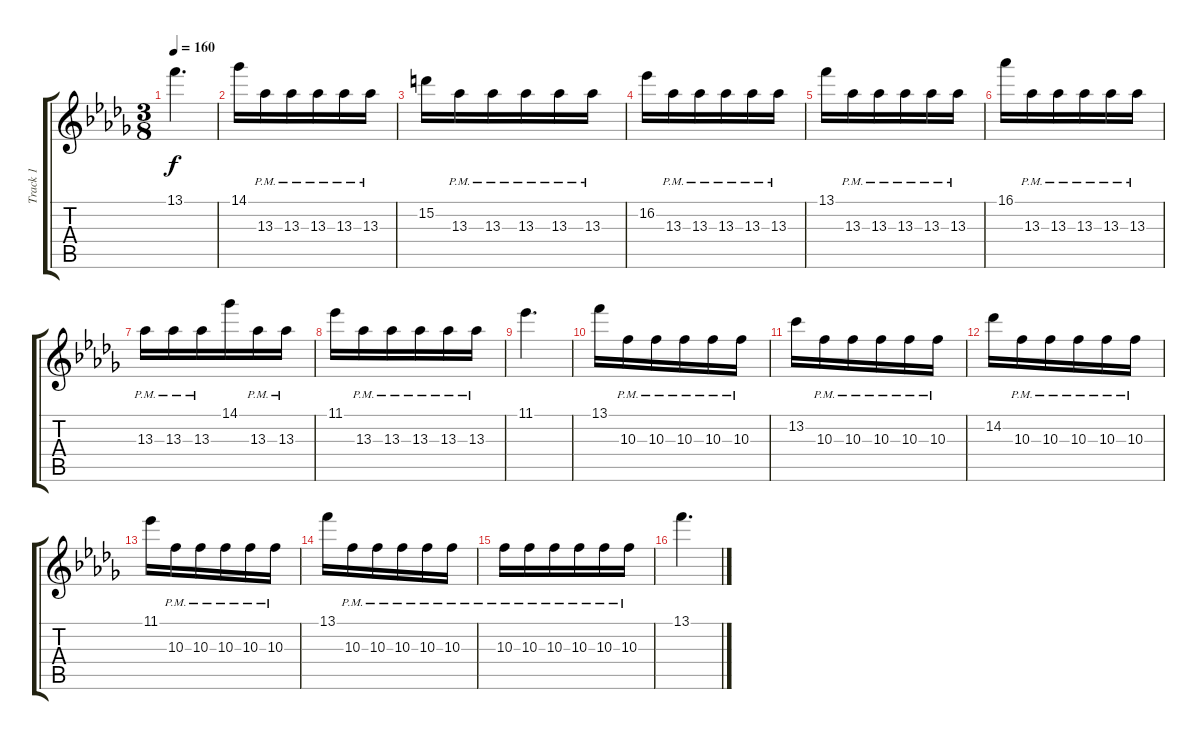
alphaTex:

\track ("Track 1" "Track 1") {instrument acousticguitarnylon}
\staff {score tabs}
\tuning (E4 B3 G3 D3 A2 E2) {hide}
\ts (3 8)
\tempo 160
\clef g2
\ks db
13.1.4{d dy f} |
14.1.16 13.3{pm}.16 13.3{pm}.16 13.3{pm}.16 13.3{pm}.16 13.3{pm}.16 |
15.2.16 13.3{pm}.16 13.3{pm}.16 13.3{pm}.16 13.3{pm}.16 13.3{pm}.16 |
16.2.16 13.3{pm}.16 13.3{pm}.16 13.3{pm}.16 13.3{pm}.16 13.3{pm}.16 |
13.1.16 13.3{pm}.16 13.3{pm}.16 13.3{pm}.16 13.3{pm}.16 13.3{pm}.16 |
16.1.16 13.3{pm}.16 13.3{pm}.16 13.3{pm}.16 13.3{pm}.16 13.3{pm}.16 |
13.3{pm}.16 13.3{pm}.16 13.3{pm}.16 14.1.16 13.3{pm}.16 13.3{pm}.16 |
11.1.16 13.3{pm}.16 13.3{pm}.16 13.3{pm}.16 13.3{pm}.16 13.3{pm}.16 |
11.1.4{d} |
13.1.16 10.3{pm}.16 10.3{pm}.16 10.3{pm}.16 10.3{pm}.16 10.3{pm}.16 |
13.2.16 10.3{pm}.16 10.3{pm}.16 10.3{pm}.16 10.3{pm}.16 10.3{pm}.16 |
14.2.16 10.3{pm}.16 10.3{pm}.16 10.3{pm}.16 10.3{pm}.16 10.3{pm}.16 |
11.1.16 10.3{pm}.16 10.3{pm}.16 10.3{pm}.16 10.3{pm}.16 10.3{pm}.16 |
13.1.16 10.3{pm}.16 10.3{pm}.16 10.3{pm}.16 10.3{pm}.16 10.3{pm}.16 |
10.3{pm}.16 10.3{pm}.16 10.3{pm}.16 10.3{pm}.16 10.3{pm}.16 10.3{pm}.16 |
13.1.4{d}
